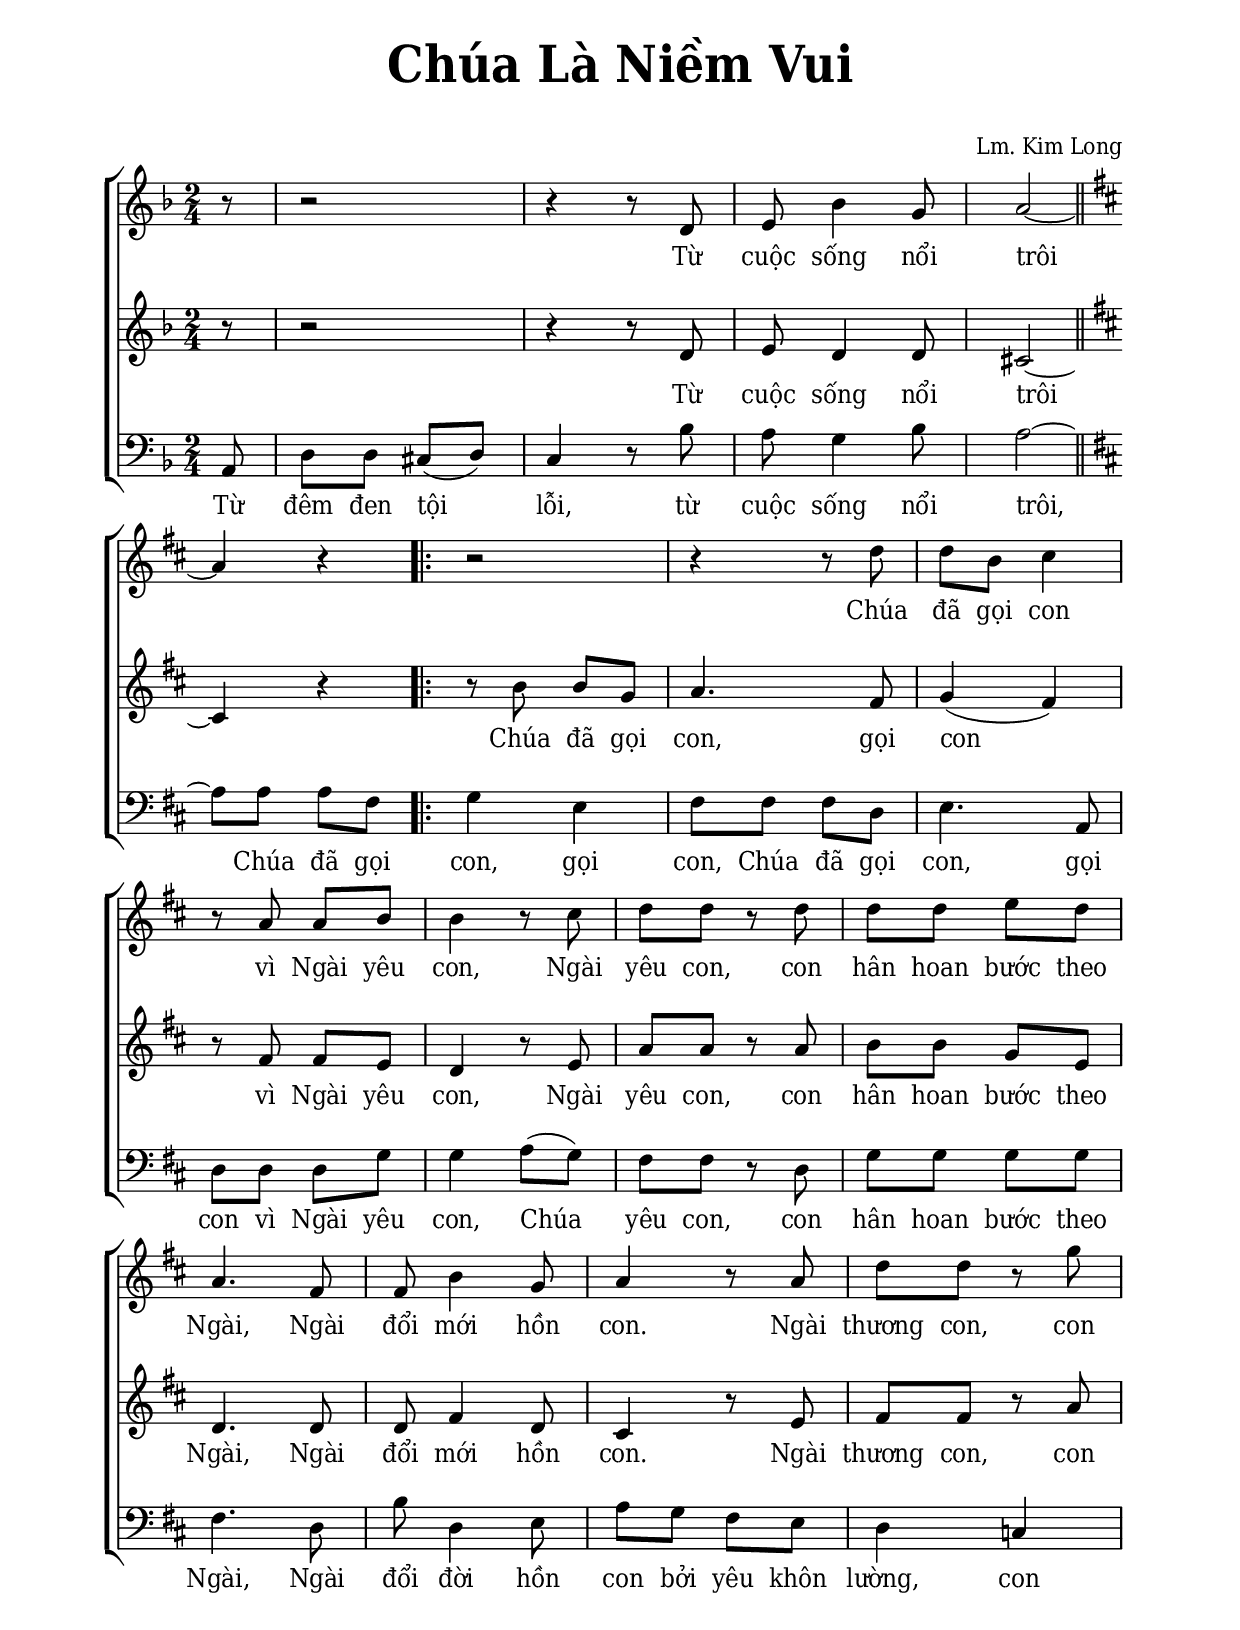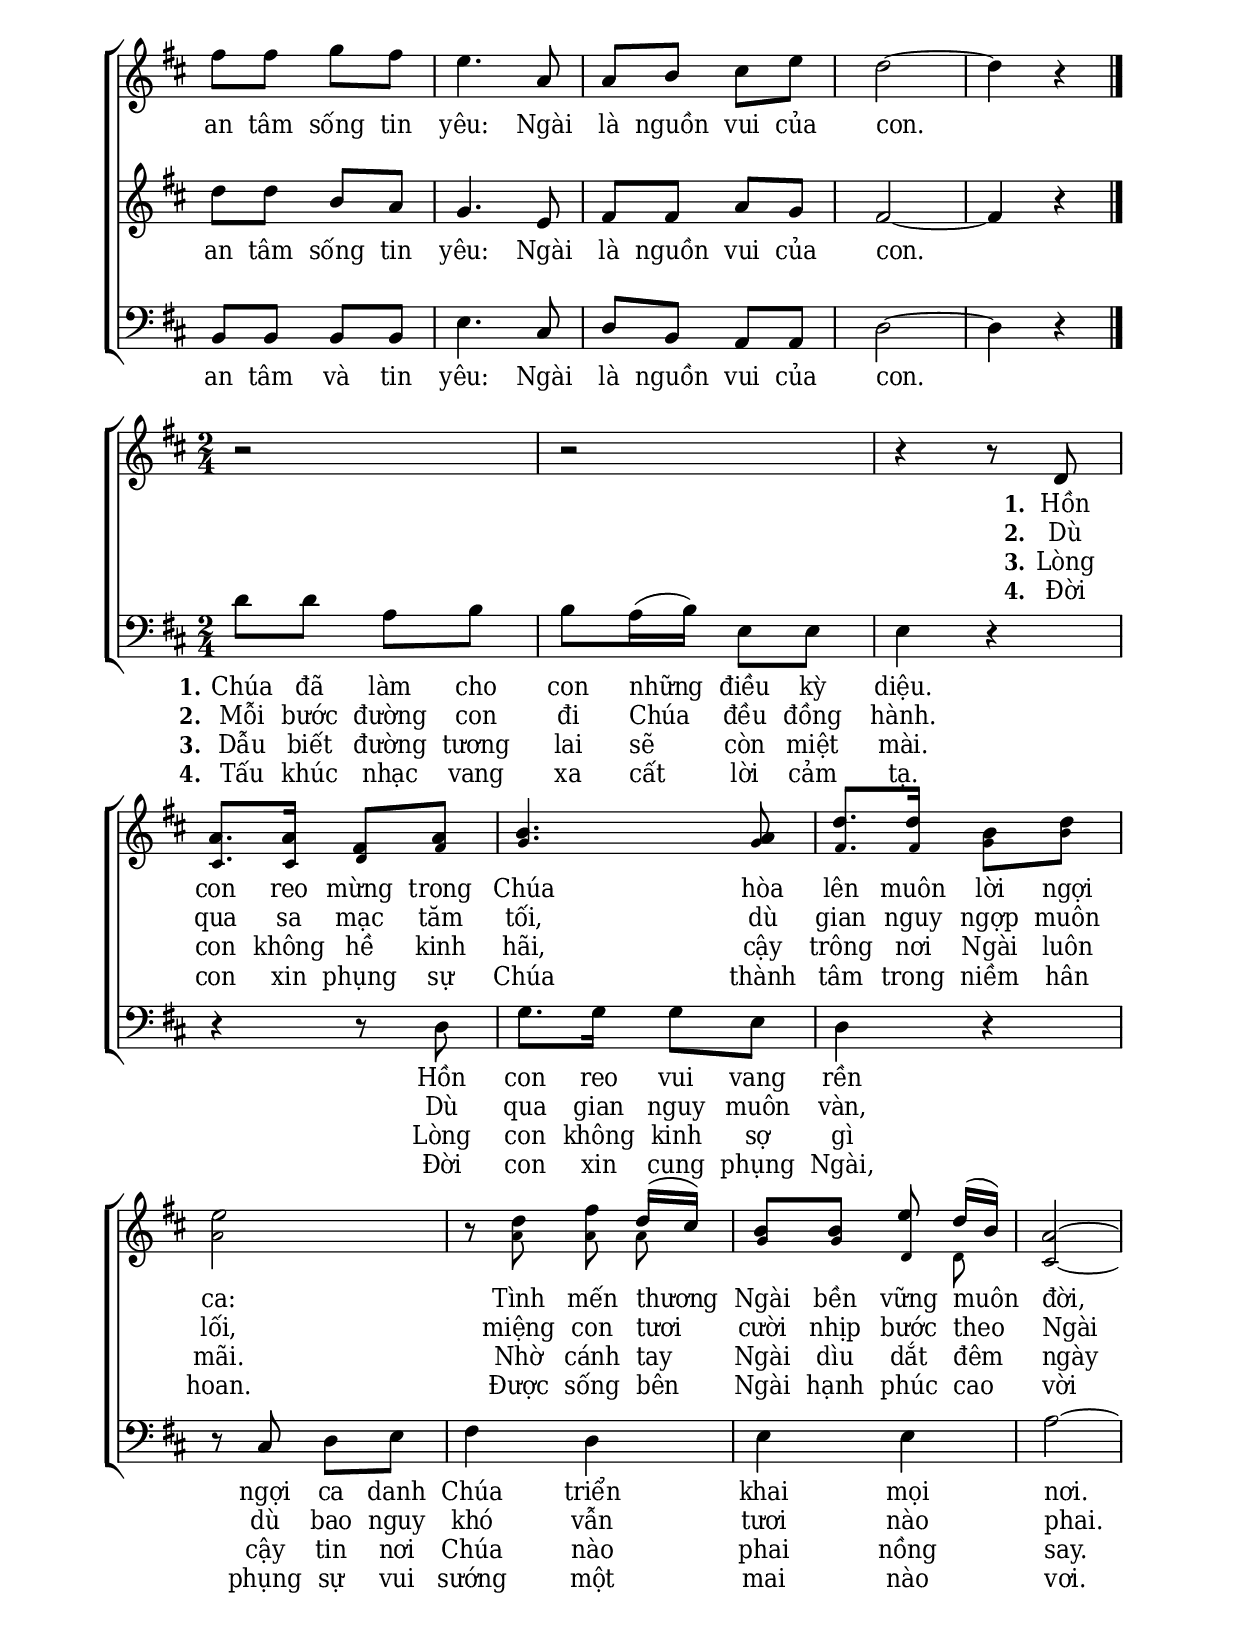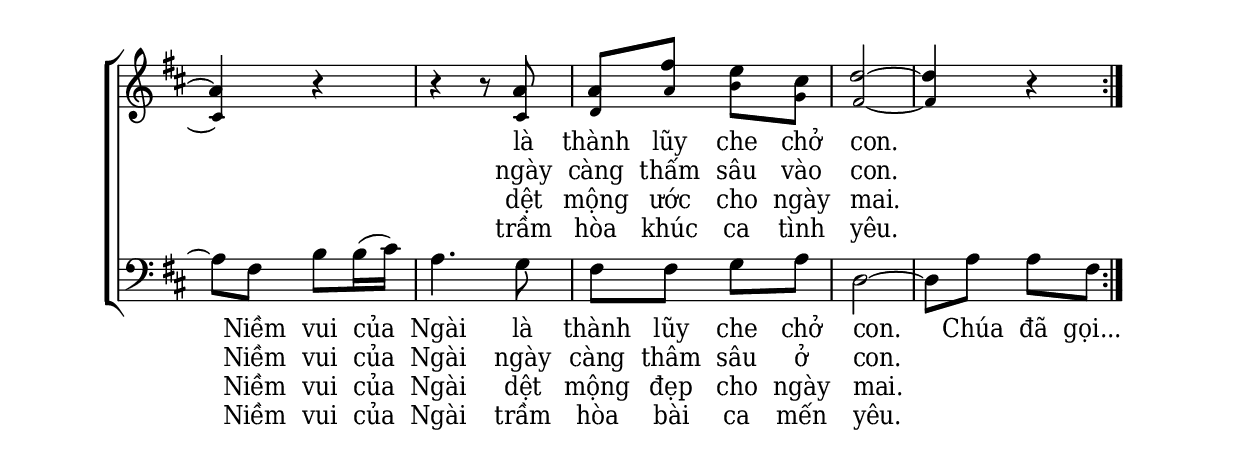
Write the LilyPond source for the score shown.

% Cài đặt chung
\version "2.22.1"
\include "english.ly"

\header {
  title = \markup { \fontsize #3 "Chúa Là Niềm Vui" }
  composer = " "
  arranger = "Lm. Kim Long"
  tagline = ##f
}

% Nhạc điệp khúc
nhacDiepKhucSop = \relative c' {
  \partial 8 r8 |
  r2
  r4 r8 d |
  e bf'4 g8 |
  a2 ~ \bar "||"
  
  \set Staff.printKeyCancellation = ##f
  \key d \major
  a4 r \bar ".|:"
  r2
  r4 r8 d |
  d b cs4 |
  r8 a a b |
  b4 r8 cs |
  d d r d |
  d d e d |
  a4. fs8 |
  fs b4 g8 |
  a4 r8 a |
  d d r g |
  fs fs g fs |
  e4. a,8 |
  a b cs e |
  d2 ~ |
  d4 r \bar "|."
}

nhacDiepKhucAlto = \relative c' {
  r8 |
  r2
  r4 r8 d e d4 d8 |
  cs2 ~ |
  
  \set Staff.printKeyCancellation = ##f
  \key d \major
  cs4 r |
  r8 b' b g |
  a4. fs8 |
  g4 (fs) |
  r8 fs fs e |
  d4 r8 e |
  a a r a |
  b b g e |
  d4. d8 |
  d fs4 d8 |
  cs4 r8 e |
  fs fs r a |
  d d b a |
  g4. e8 |
  fs fs a g |
  fs2 ~ |
  fs4 r
}

nhacDiepKhucBas = \relative c {
  a8 |
  d d cs (d) |
  c4 r8 bf' |
  a g4 bf8 |
  a2 ~ |
  
  \set Staff.printKeyCancellation = ##f
  \key d \major
  a8 a a fs |
  g4 e |
  fs8 fs fs d |
  e4. a,8 |
  d d d g |
  g4 a8 (g) |
  fs fs r d |
  g g g g |
  fs4. d8 |
  b' d,4 e8 |
  a g fs e |
  d4 c! |
  b8 b b b |
  e4. cs8 |
  d b a a |
  d2 ~ |
  d4 r
}

nhacPhienKhucSop = \relative c' {
  \key d \major \time 2/4
  r2
  r
  r4 r8 d |
  a'8. a16 fs8 a |
  b4. a8 |
  d8. d16 b8 d |
  e2 |
  r8 d fs d16 (cs) |
  b8 b e d16 (b) |
  a2 ~ |
  a4 r |
  r r8 a |
  a fs' e cs |
  d2 ~ |
  d4 r \bar ":|."
}

nhacPhienKhucAlto = \relative c' {
  \key d \major \time 2/4
  r2
  r
  r4 r8 d |
  cs8. cs16 d8 fs |
  g4. g8 |
  fs8. fs16 g8 b |
  a2 |
  r8 a a a |
  g g d d |
  cs2 ~ |
  cs4 r |
  r r8 cs |
  d a' b g |
  fs2 ~ |
  fs4 r
}

nhacPhienKhucBas = \relative c' {
  \key d \major \time 2/4
  d8 d a b |
  b a16 (b) e,8 e |
  e4 r |
  r r8 d |
  g8. g16 g8 e |
  d4 r |
  r8 cs d e |
  fs4 d |
  e e |
  a2 ~ |
  a8 fs b b16 (cs) |
  a4. g8 |
  fs fs g a |
  d,2 ~ |
  d8 a' a fs
}

% Lời điệp khúc
loiDiepKhucSop = \lyricmode {
  Từ cuộc sống nổi trôi Chúa đã gọi con
  vì Ngài yêu con, Ngài yêu con,
  con hân hoan bước theo Ngài,
  Ngài đổi mới hồn con.
  Ngài thương con, con an tâm sống tin yêu:
  Ngài là nguồn vui của con.
}

loiDiepKhucAlto = \lyricmode {
  Từ cuộc sống nổi trôi Chúa đã gọi con, gọi con
  vì Ngài yêu con, Ngài yêu con,
  con hân hoan bước theo Ngài,
  Ngài đổi mới hồn con.
  Ngài thương con, con an tâm sống tin yêu:
  Ngài là nguồn vui của con.
}

loiDiepKhucBas = \lyricmode {
  Từ đêm đen tội lỗi, từ cuộc sống nổi trôi,
  Chúa đã gọi con, gọi con,
  Chúa đã gọi con, gọi con vì Ngài yêu con,
  Chúa yêu con, con hân hoan bước theo Ngài,
  Ngài đổi đời hồn con bởi yêu khôn lường,
  con an tâm và tin yêu:
  Ngài là nguồn vui của con.
}

% Lời phiên khúc
loiPhienKhucSopMot = \lyricmode {
  \set stanza = #"1."
  Hồn con reo mừng trong Chúa
  hòa lên muôn lời ngợi ca:
  Tình mến thương Ngài bền vững muôn đời,
  là thành lũy che chở con.
}

loiPhienKhucSopHai = \lyricmode {
  \set stanza = #"2."
  Dù qua sa mạc tăm tối, dù gian nguy ngợp muôn lối,
  miệng con tươi cười nhịp bước theo Ngài
  ngày càng thấm sâu vào con.
}

loiPhienKhucSopBa = \lyricmode {
  \set stanza = #"3."
  Lòng con không hề kinh hãi, cậy trông nơi Ngài luôn mãi.
  Nhờ cánh tay Ngài dìu dắt đêm ngày
  dệt mộng ước cho ngày mai.
}

loiPhienKhucSopBon = \lyricmode {
  \set stanza = #"4."
  Đời con xin phụng sự Chúa thành tâm trong niềm hân hoan.
  Được sống bên Ngài hạnh phúc cao vời
  trầm hòa khúc ca tình yêu.
}

loiPhienKhucBasMot = \lyricmode {
  \set stanza = #"1."
  Chúa đã làm cho con những điều kỳ diệu.
  Hồn con reo vui vang rền ngợi ca danh Chúa triển khai mọi nơi.
  Niềm vui của Ngài là thành lũy che chở con.
  Chúa đã gọi...
}

loiPhienKhucBasHai = \lyricmode {
  \set stanza = #"2."
  Mỗi bước đường con đi Chúa đều đồng hành.
  Dù qua gian nguy muôn vàn, dù bao nguy khó vẫn tươi nào phai.
  Niềm vui của Ngài ngày càng thâm sâu ở con.
}

loiPhienKhucBasBa = \lyricmode {
  \set stanza = #"3."
  Dẫu biết đường tương lai sẽ còn miệt mài.
  Lòng con không kinh sợ gì
  cậy tin nơi Chúa nào phai nồng say.
  Niềm vui của Ngài dệt mộng đẹp cho ngày mai.
}

loiPhienKhucBasBon = \lyricmode {
  \set stanza = #"4."
  Tấu khúc nhạc vang xa cất lời cảm tạ.
  Đời con xin cung phụng Ngài,
  phụng sự vui sướng một mai nào vơi.
  Niềm vui của Ngài trầm hòa bài ca mến yêu.
}

% Dàn trang
\paper {
  #(set-paper-size "a4")
  top-margin = 15\mm
  bottom-margin = 15\mm
  left-margin = 20\mm
  right-margin = 20\mm
  indent = #0
  #(define fonts
    (make-pango-font-tree
      "Deja Vu Serif Condensed"
      "Deja Vu Serif Condensed"
      "Deja Vu Serif Condensed"
      (/ 20 20)))
  %page-count = #1
  print-page-number = #f
  system-system-spacing = #'((basic-distance . 15))
  %score-system-spacing = #'((basic-distance . 15))
}

TongNhip = {
  \key f \major \time 2/4
  \set Timing.beamExceptions = #'()
  \set Timing.baseMoment = #(ly:make-moment 1/4)
}

% Đổi kích thước nốt cho bè phụ
notBePhu =
#(define-music-function (font-size music) (number? ly:music?)
   (for-some-music
     (lambda (m)
       (if (music-is-of-type? m 'rhythmic-event)
           (begin
             (set! (ly:music-property m 'tweaks)
                   (cons `(font-size . ,font-size)
                         (ly:music-property m 'tweaks)))
             #t)
           #f))
     music)
   music)

\score {
  \new ChoirStaff \with {
    \override StaffGrouper.staff-staff-spacing = #'(
                            (basic-distance . 14)
                            (padding . 1))
  }
  <<
    \new Staff <<
        \clef treble
        \new Voice = beSop {
          \TongNhip \nhacDiepKhucSop
        }
        \new Lyrics \lyricsto beSop \loiDiepKhucSop
    >>
    \new Staff <<
        \clef treble
        \new Voice = beAlto {
          \TongNhip \nhacDiepKhucAlto
        }
        \new Lyrics \lyricsto beAlto \loiDiepKhucAlto
    >>
    \new Staff <<
        \clef bass
        \new Voice = beBas {
          \TongNhip \nhacDiepKhucBas
        }
        \new Lyrics \lyricsto beBas \loiDiepKhucBas
    >>
  >>
  \layout {
    %\override Lyrics.LyricText.font-size = #+2
    \override Lyrics.LyricSpace.minimum-distance = #1.5
    \override Score.BarNumber.break-visibility = ##(#f #f #f)
    \override Score.SpacingSpanner.uniform-stretching = ##t
  }
}

\score {
  \new ChoirStaff \with {
    \override StaffGrouper.staff-staff-spacing = #'(
                            (basic-distance . 14)
                            (padding . 1))
  }
  <<
    \new Staff \with {
        printPartCombineTexts = ##f
      }
      <<
      \new Voice \partCombine 
        \nhacPhienKhucSop
        \notBePhu -2 { \nhacPhienKhucAlto }
      \new NullVoice = nhacThamChieuSop \nhacPhienKhucSop
      \new Lyrics \lyricsto nhacThamChieuSop \loiPhienKhucSopMot
      \new Lyrics \lyricsto nhacThamChieuSop \loiPhienKhucSopHai
      \new Lyrics \lyricsto nhacThamChieuSop \loiPhienKhucSopBa
      \new Lyrics \lyricsto nhacThamChieuSop \loiPhienKhucSopBon
      >>
    \new Staff <<
        \clef "bass"
        \new Voice = beBas {
          \nhacPhienKhucBas
        }
        \new Lyrics = "hatLanMot" \lyricsto beBas \loiPhienKhucBasMot
        \new Lyrics = "hatLanMot" \lyricsto beBas \loiPhienKhucBasHai
        \new Lyrics = "hatLanMot" \lyricsto beBas \loiPhienKhucBasBa
        \new Lyrics = "hatLanMot" \lyricsto beBas \loiPhienKhucBasBon
    >>
  >>
  \layout {
    %\override Lyrics.LyricText.font-size = #+2
    \override Lyrics.LyricSpace.minimum-distance = #1.5
    \override Score.BarNumber.break-visibility = ##(#f #f #f)
    \override Score.SpacingSpanner.uniform-stretching = ##t
  }
}
